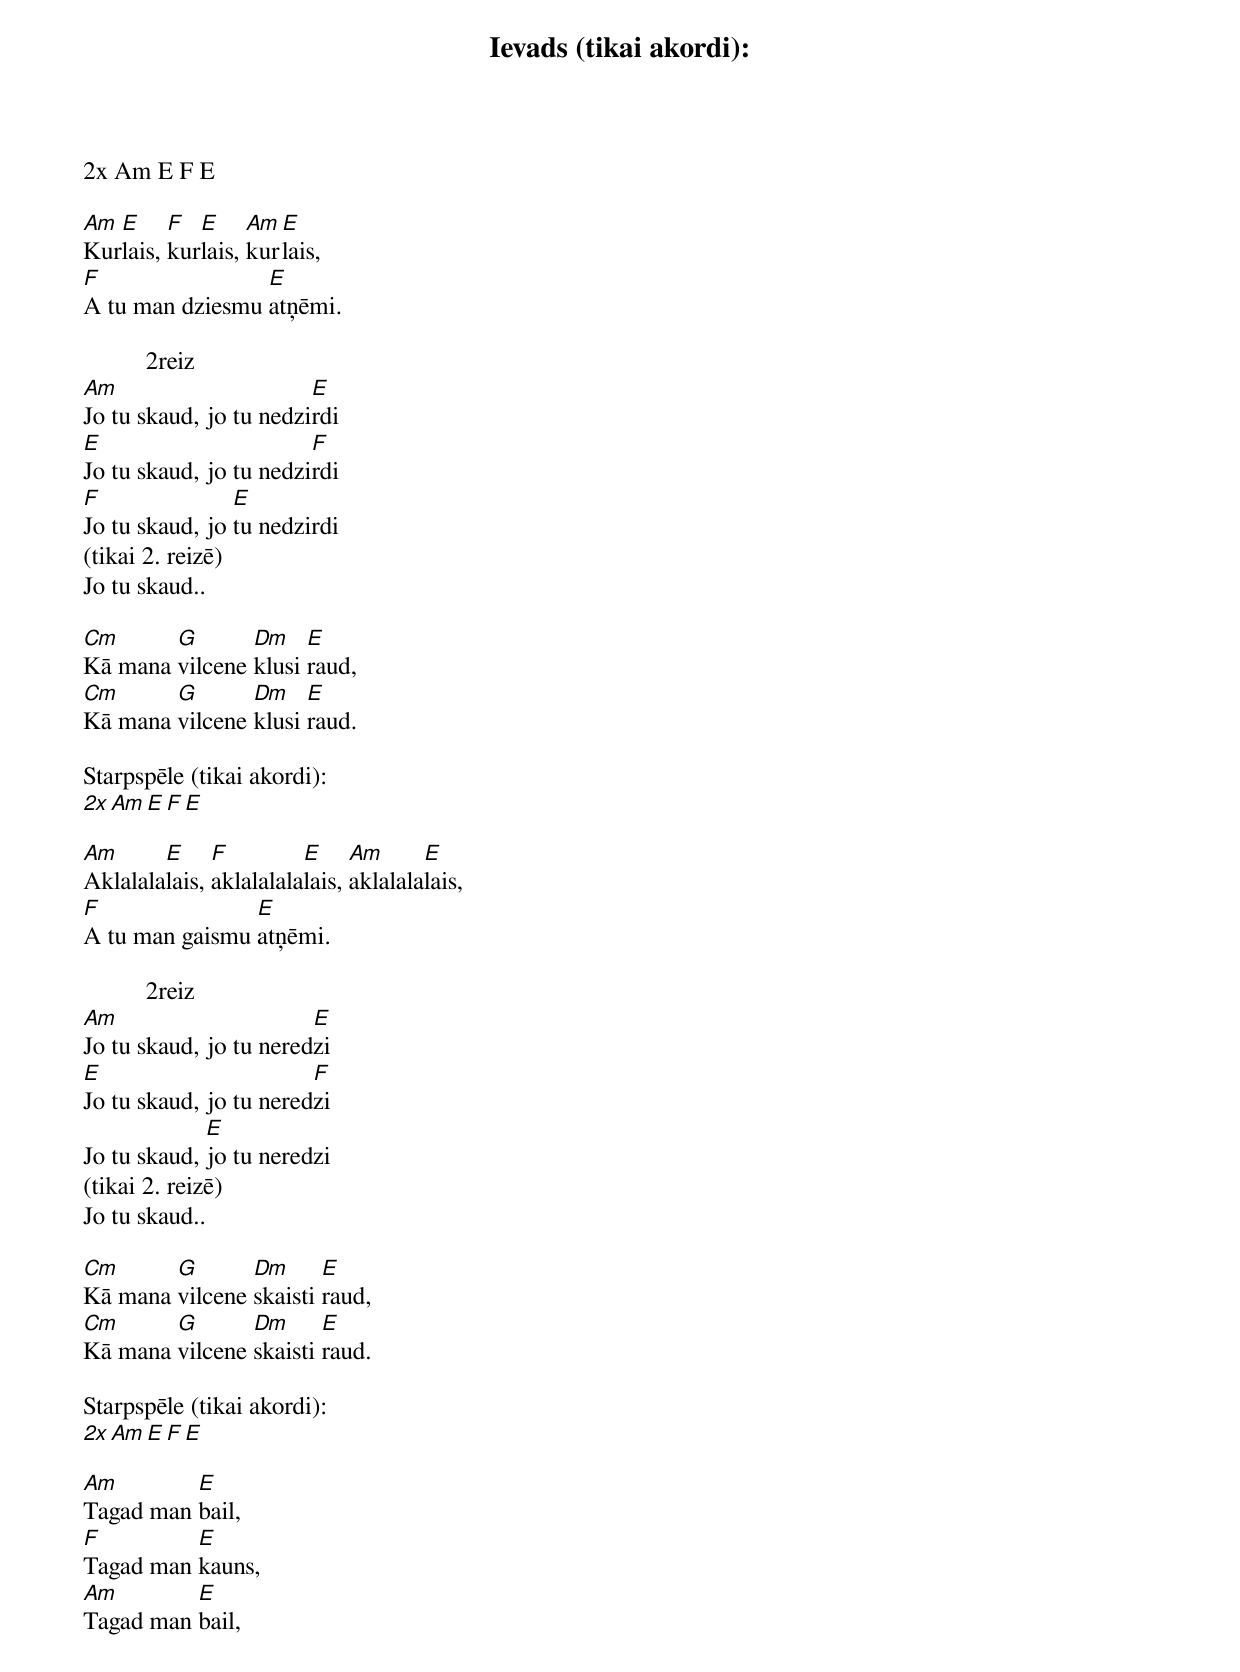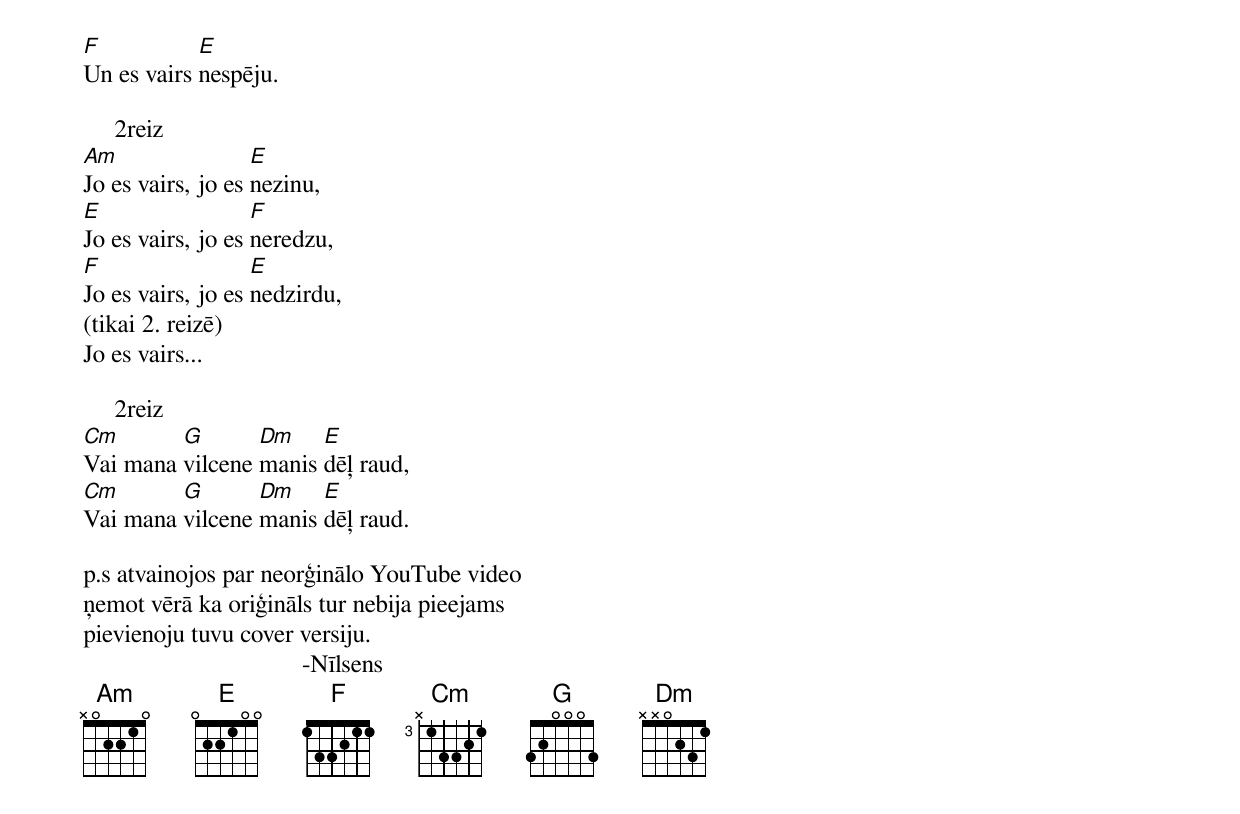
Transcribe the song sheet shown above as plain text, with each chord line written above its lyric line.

Ievads (tikai akordi):
2x Am E F E

Am E     F  E     Am E
Kurlais, kurlais, kurlais,
F                E
A tu man dziesmu atņēmi.

          2reiz
Am                      E
Jo tu skaud, jo tu nedzirdi
E                       F
Jo tu skaud, jo tu nedzirdi
F               E
Jo tu skaud, jo tu nedzirdi
(tikai 2. reizē)
Jo tu skaud..

Cm      G       Dm    E
Kā mana vilcene klusi raud,
Cm      G       Dm    E
Kā mana vilcene klusi raud.

Starpspēle (tikai akordi):
2x Am E F E

Am      E     F         E     Am      E
Aklalalalais, aklalalalalais, aklalalalais,
F               E
A tu man gaismu atņēmi.

          2reiz
Am                      E
Jo tu skaud, jo tu neredzi
E                       F
Jo tu skaud, jo tu neredzi
             E
Jo tu skaud, jo tu neredzi
(tikai 2. reizē)
Jo tu skaud..

Cm      G       Dm      E
Kā mana vilcene skaisti raud,
Cm      G       Dm      E
Kā mana vilcene skaisti raud.

Starpspēle (tikai akordi):
2x Am E F E

Am        E
Tagad man bail,
F         E
Tagad man kauns,
Am        E
Tagad man bail,
F           E
Un es vairs nespēju.

     2reiz
Am                 E
Jo es vairs, jo es nezinu,
E                  F
Jo es vairs, jo es neredzu,
F                  E
Jo es vairs, jo es nedzirdu,
(tikai 2. reizē)
Jo es vairs...

     2reiz
Cm       G       Dm    E
Vai mana vilcene manis dēļ raud,
Cm       G       Dm    E
Vai mana vilcene manis dēļ raud.

p.s atvainojos par neorģinālo YouTube video
ņemot vērā ka oriģināls tur nebija pieejams
pievienoju tuvu cover versiju.
                                   -Nīlsens
